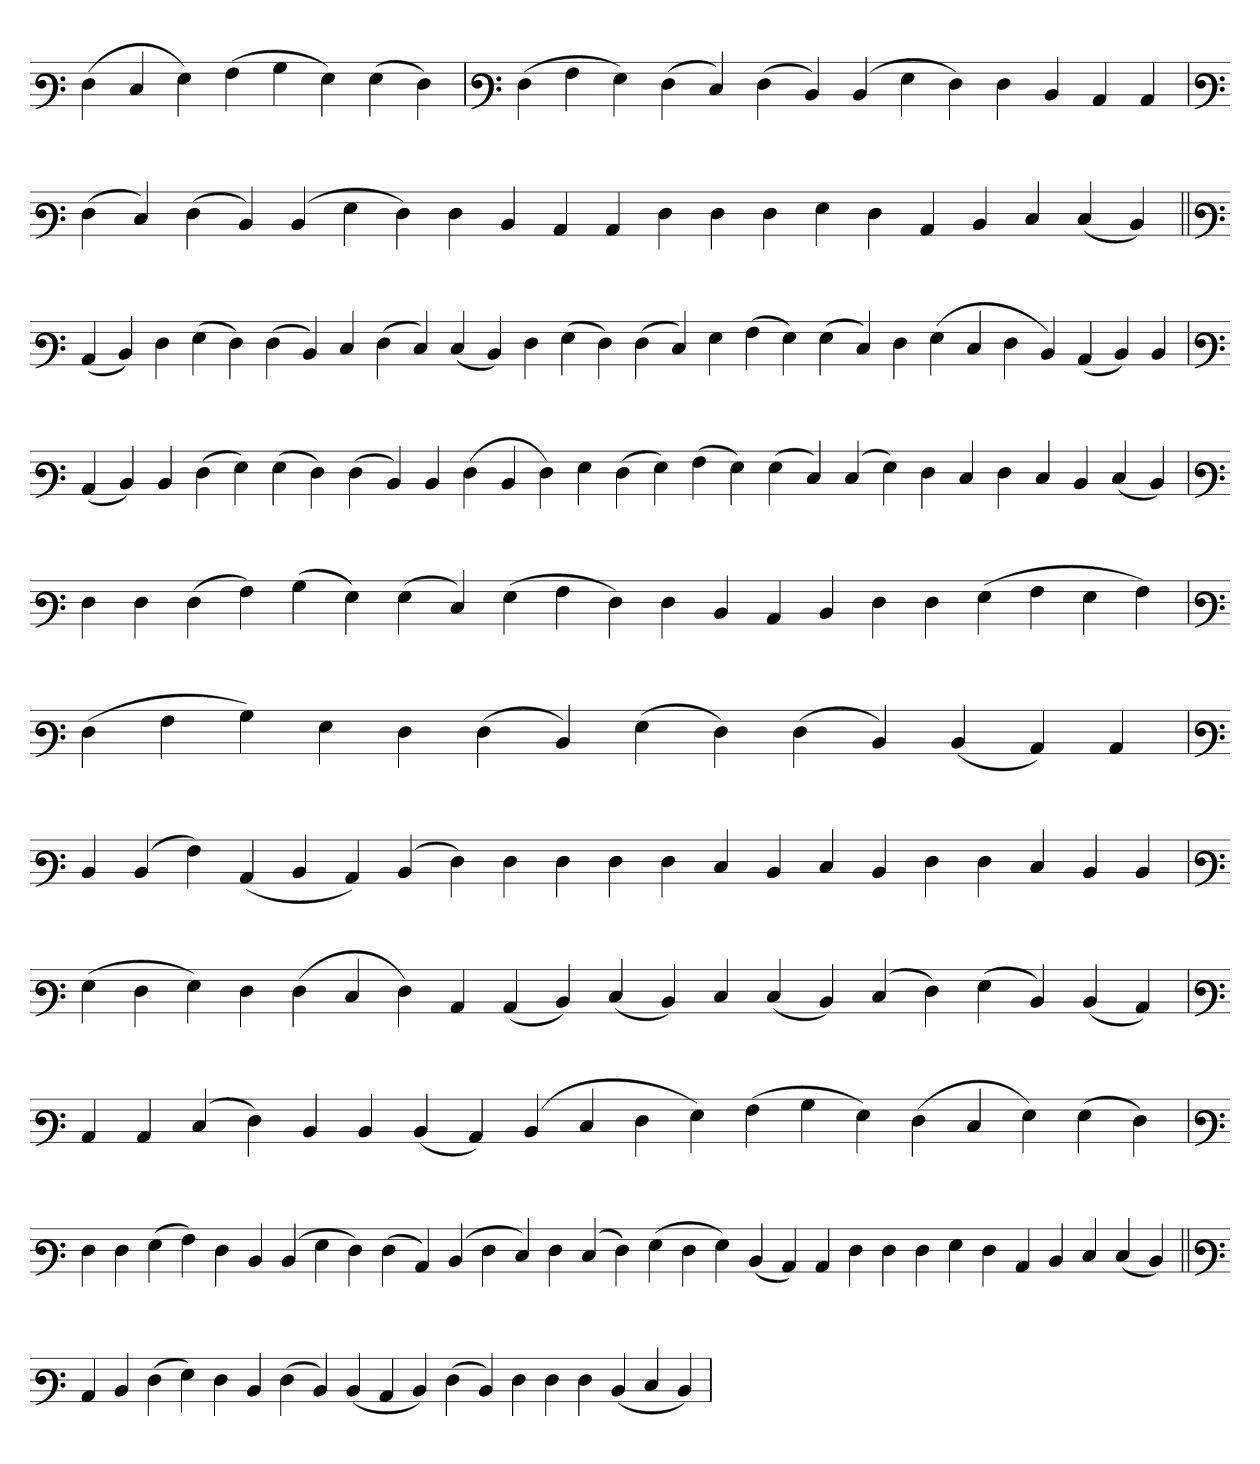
**kern
*part1
*staff1
*clefF3
=
(4F
4E
4G)
(4A
4B
4G)
(4G
4F)
='
*clefF3
(4F
4A
4G)
(4F
4E)
(4F
4D)
(4D
4G
4F)
4F
4D
4C
4C
='
*clefF3
(4F
4E)
(4F
4D)
(4D
4G
4F)
4F
4D
4C
4C
4F
4F
4F
4G
4F
4C
4D
4E
(4E
4D)
=||
*clefF3
(4C
4D)
4F
(4G
4F)
(4F
4D)
4E
(4F
4E)
(4E
4D)
4F
(4G
4F)
(4F
4E)
4G
(4A
4G)
(4G
4E)
4F
(4G
4E
4F
4D)
(4C
4D)
4D
=`
*clefF3
(4C
4D)
4D
(4F
4G)
(4G
4F)
(4F
4D)
4D
(4F
4D
4F)
4G
(4F
4G)
(4A
4G)
(4G
4E)
(4E
4G)
4F
4E
4F
4E
4D
(4E
4D)
='
*clefF3
4F
4F
(4F
4A)
(4B
4G)
(4G
4E)
(4G
4A
4F)
4F
4D
4C
4D
4F
4F
(4G
4A
4G
4A)
=`
*clefF3
(4F
4A
4B)
4G
4F
(4F
4D)
(4G
4F)
(4F
4D)
(4D
4C)
4C
=
*clefF3
4D
(4D
4A)
(4C
4D
4C)
(4D
4F)
4F
4F
4F
4F
4E
4D
4E
4D
4F
4F
4E
4D
4D
='
*clefF3
(4G
4F
4G)
4F
(4F
4E
4F)
4C
(4C
4D)
(4E
4D)
4E
(4E
4D)
(4E
4F)
(4G
4D)
(4D
4C)
=
*clefF3
4C
4C
(4E
4F)
4D
4D
(4D
4C)
(4D
4E
4F
4G)
(4A
4B
4G)
(4F
4E
4G)
(4G
4F)
='
*clefF3
4F
4F
(4G
4A)
4F
4D
(4D
4G
4F)
(4F
4C)
(4D
4F
4E)
4F
(4E
4F)
(4G
4F
4G)
(4D
4C)
4C
4F
4F
4F
4G
4F
4C
4D
4E
(4E
4D)
=||
*clefF3
4C
4D
(4F
4G)
4F
4D
(4F
4D)
(4D
4C
4D)
(4F
4D)
4F
4F
4F
(4D
4E
4D)
='
*-
